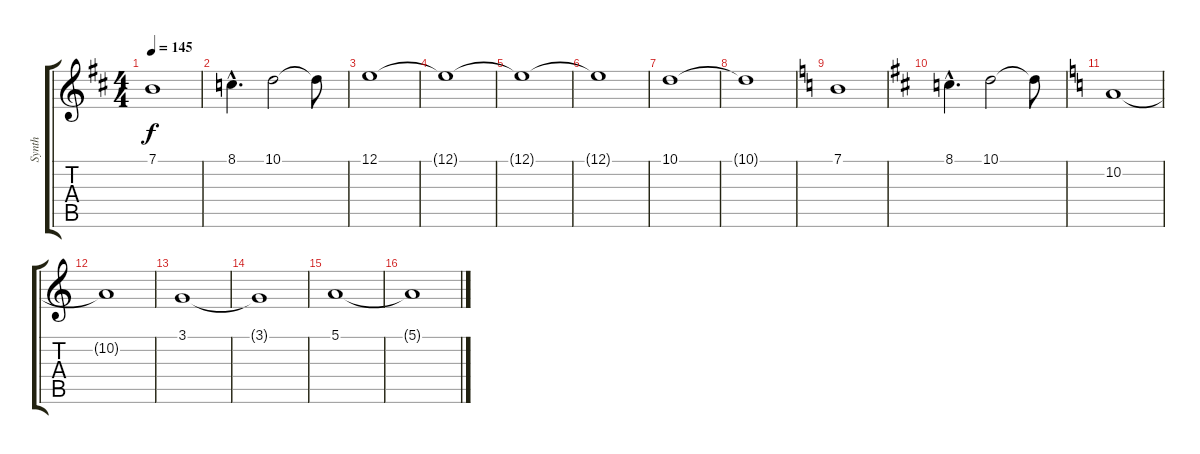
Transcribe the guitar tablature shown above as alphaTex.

\track ("Synth" "Synth") {instrument stringensemble1}
\staff {score tabs}
\tuning (E4 B3 G3 D3 A2 E2) {hide}
\ts (4 4)
\tempo 145
\clef g2
\ks d
7.1.1{dy f} |
8.1{hac}.4{d} 10.1.2 10.1{t}.8 |
12.1.1 |
12.1{t}.1 |
12.1{t}.1 |
12.1{t}.1 |
10.1.1 |
10.1{t}.1 |
\ks c
7.1.1 |
\ks d
8.1{hac}.4{d} 10.1.2 10.1{t}.8 |
\ks c
10.2.1 |
10.2{t}.1 |
3.1.1 |
3.1{t}.1 |
5.1.1 |
5.1{t}.1
